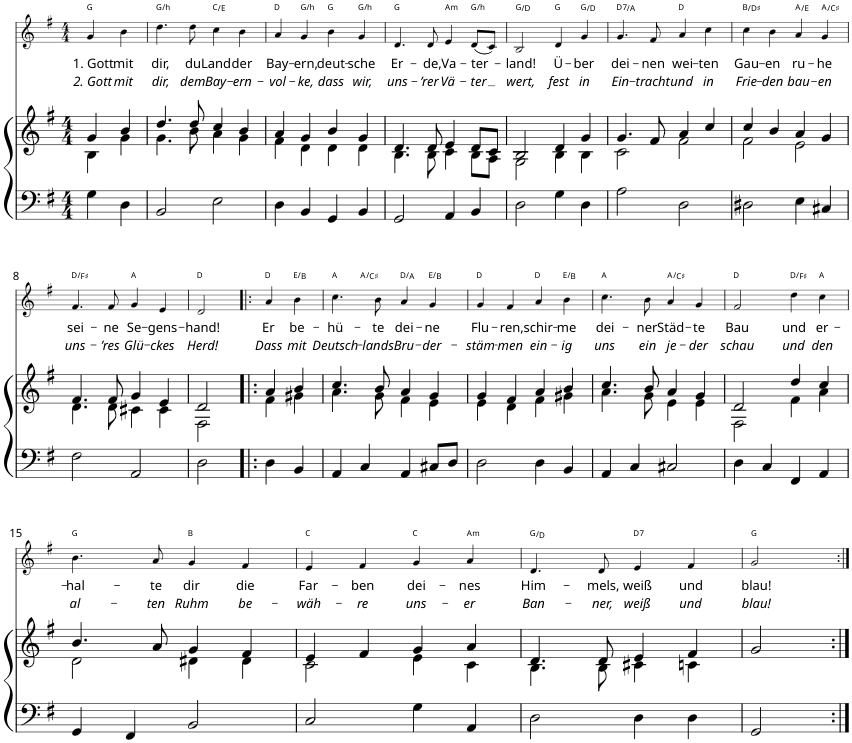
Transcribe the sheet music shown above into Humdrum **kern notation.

**kern	**kern	**kern	**text	**text	**harte
*part2	*part2	*part1	*part1	*part1	*part1
*staff3	*staff2	*staff1	*staff1	*staff1	*
*I"Piano	*	*I"P1	*	*	*
*I'Pno	*	*	*	*	*
*	*	*stria5	*	*	*
*clefF4	*clefG2	*clefG2	*	*	*
*k[f#]	*k[f#]	*k[f#]	*	*	*
*G:	*G:	*G:	*	*	*
*M4/4	*M4/4	*M4/4	*	*	*
=1	=1	=1	=1	=1	=1
*	*^	*	*	*	*
!	!	!	!	!LO:LY:b	!LO:LY:b	!
4G\	4g/	4B\	4g/	1. Gott	2. Gott	G:maj
!	!	!	!	!LO:LY:b	!LO:LY:b	!
4D\	4b/	4g\	4b\	mit	mit	.
=2	=2	=2	=2	=2	=2	=2
!	!	!	!	!LO:LY:b	!LO:LY:b	!
2BB/	4.dd/	4.g\	4.dd\	dir,	dir,	G:maj
!	!	!	!	!LO:LY:b	!LO:LY:b	!
.	8dd/	8b\	8dd\	du	dem	.
!	!	!	!	!LO:LY:b	!LO:LY:b	!
2E\	4cc/	4a\	4cc\	Land	Bay-	C:maj/3
!	!	!	!	!LO:LY:b	!LO:LY:b	!
.	4b/	4g\	4b\	der	-ern-	.
=3	=3	=3	=3	=3	=3	=3
!	!	!	!	!LO:LY:b	!LO:LY:b	!
4D\	4a/	4f#\	4a/	Bay-	-vol-	D:maj
!	!	!	!	!LO:LY:b	!LO:LY:b	!
4BB/	4g/	4d\	4g/	-ern,	-ke,	G:maj
!	!	!	!	!LO:LY:b	!LO:LY:b	!
4GG/	4b/	4d\	4b\	deut-	dass	G:maj
!	!	!	!	!LO:LY:b	!LO:LY:b	!
4BB/	4g/	4d\	4g/	-sche	wir,	G:maj
=4	=4	=4	=4	=4	=4	=4
!	!	!	!	!LO:LY:b	!LO:LY:b	!
2GG/	4.d/	4.B\	4.d/	Er-	uns-	G:maj
!	!	!	!	!LO:LY:b	!LO:LY:b	!
.	8d/	8B\	8d/	-de,	-’rer	.
!	!	!	!	!LO:LY:b	!LO:LY:b	!LO:H:kt=m
4AA/	4e/	4c\	4e/	Va-	Vä-	A:min
!	!	!	!	!LO:LY:b	!LO:LY:b	!
4BB/	8d/L	8B\L	(8d/L	-ter-	ter	G:maj
.	8c/J	8A\J	8c/J)	.	.	.
=5	=5	=5	=5	=5	=5	=5
!	!	!	!	!LO:LY:b	!LO:LY:b	!
2D\	2B/	2G\	2B/	-land!	wert,	G:maj/5
!	!	!	!	!LO:LY:b	!LO:LY:b	!
4G\	4d/	4B\	4d/	Ü-	fest	G:maj
!	!	!	!	!LO:LY:b	!LO:LY:b	!
4D\	4g/	4B\	4g/	-ber	in	G:maj/5
=6	=6	=6	=6	=6	=6	=6
!	!	!	!	!LO:LY:b	!LO:LY:b	!LO:H:kt=7
2A\	4.g/	2c\	4.g/	dei-	Ein-	D:7/5
!	!	!	!	!LO:LY:b	!LO:LY:b	!
.	8f#/	.	8f#/	-nen	-tracht	.
!	!	!	!	!LO:LY:b	!LO:LY:b	!
2D\	4a/	2f#\	4a/	wei-	und	D:maj
!	!	!	!	!LO:LY:b	!LO:LY:b	!
.	4cc/	.	4cc\	-ten	in	.
=7	=7	=7	=7	=7	=7	=7
!	!	!	!	!LO:LY:b	!LO:LY:b	!
2D#X\	4cc/	2f#\	4cc\	Gau-	Frie-	B:maj/3
!	!	!	!	!LO:LY:b	!LO:LY:b	!
.	4b/	.	4b\	-en	-den	.
!	!	!	!	!LO:LY:b	!LO:LY:b	!
4E\	4a/	2e\	4a/	ru-	bau-	A:maj/5
!	!	!	!	!LO:LY:b	!LO:LY:b	!
4C#X/	4g/	.	4g/	-he	-en	A:maj/3
!!LO:LB:g=z
=8	=8	=8	=8	=8	=8	=8
!	!	!	!	!LO:LY:b	!LO:LY:b	!
2F#\	4.f#/	4.d\	4.f#/	sei-	uns-	D:maj/3
!	!	!	!	!LO:LY:b	!LO:LY:b	!
.	8f#/	8d\	8f#/	-ne	-’res	.
!	!	!	!	!LO:LY:b	!LO:LY:b	!
2AA/	4g/	4c#X\	4g/	Se-	Glü-	A:maj
!	!	!	!	!LO:LY:b	!LO:LY:b	!
.	4e/	4c#\	4e/	-gens-	-ckes	.
=9	=9	=9	=9	=9	=9	=9
!	!	!	!	!LO:LY:b	!LO:LY:b	!
2D\	2d/	2F#\	2d/	-hand!	Herd!	D:maj
=10!|:	=10!|:	=10!|:	=10!|:	=10!|:	=10!|:	=10!|:
!	!	!	!	!LO:LY:b	!LO:LY:b	!
4D\	4a/	4f#\	4a/	Er	Dass	D:maj
!	!	!	!	!LO:LY:b	!LO:LY:b	!
4BB/	4b/	4g#X\	4b\	be-	mit	E:maj/5
=11	=11	=11	=11	=11	=11	=11
!	!	!	!	!LO:LY:b	!LO:LY:b	!
*	*	*	*^	*	*	*
4AA/	4.cc/	4.a\	4.cc\	4ryy	-hü-	Deutsch-	A:maj
4C/	.	.	.	2.ryy	.	.	A:maj/3
!	!	!	!	!	!LO:LY:b	!LO:LY:b	!
.	8b/	8g\	8b\	.	-te	-lands	.
!	!	!	!	!	!LO:LY:b	!LO:LY:b	!
4AA/	4a/	4f#\	4a/	.	dei-	Bru-	D:maj/5
!	!	!	!	!	!LO:LY:b	!LO:LY:b	!
8C#X/L	4g/	4e\	4g/	.	-ne	-der-	E:maj/5
8D/J	.	.	.	.	.	.	.
=12	=12	=12	=12	=12	=12	=12	=12
!	!	!	!	!	!LO:LY:b	!LO:LY:b	!
*	*	*	*v	*v	*	*	*
2D\	4g/	4e\	4g/	Flu-	-stäm-	D:maj
!	!	!	!	!LO:LY:b	!LO:LY:b	!
.	4f#/	4d\	4f#/	-ren,	-men	.
!	!	!	!	!LO:LY:b	!LO:LY:b	!
4D\	4a/	4f#\	4a/	schir-	ein-	D:maj
!	!	!	!	!LO:LY:b	!LO:LY:b	!
4BB/	4b/	4g#X\	4b\	-me	-ig	E:maj/5
=13	=13	=13	=13	=13	=13	=13
!	!	!	!	!LO:LY:b	!LO:LY:b	!
4AA/	4.cc/	4.a\	4.cc\	dei-	uns	A:maj
4C/	.	.	.	.	.	.
!	!	!	!	!LO:LY:b	!LO:LY:b	!
.	8b/	8g\	8b\	-ner	ein	.
!	!	!	!	!LO:LY:b	!LO:LY:b	!
2C#X/	4a/	4e\	4a/	Städ-	je-	A:maj/3
!	!	!	!	!LO:LY:b	!LO:LY:b	!
.	4g/	4e\	4g/	-te	-der	.
=14	=14	=14	=14	=14	=14	=14
!	!	!	!	!LO:LY:b	!LO:LY:b	!
4D\	2d/	2F#\	2f#/	Bau	schau	D:maj
4C/	.	.	.	.	.	.
!	!	!	!	!LO:LY:b	!LO:LY:b	!
4FF#/	4dd/	4f#\	4dd\	und	und	D:maj/3
!	!	!	!	!LO:LY:b	!LO:LY:b	!
4AA/	4cc/	4a\	4cc\	er-	den	A:maj
!!LO:LB:g=z
=15	=15	=15	=15	=15	=15	=15
!	!	!	!	!LO:LY:b	!LO:LY:b	!
4GG/	4.b/	2d\	4.b\	-hal-	al-	G:maj
4FF#/	.	.	.	.	.	.
!	!	!	!	!LO:LY:b	!LO:LY:b	!
.	8a/	.	8a/	-te	-ten	.
!	!	!	!	!LO:LY:b	!LO:LY:b	!
2BB/	4g/	4d#X\	4g/	dir	Ruhm	B:maj
!	!	!	!	!LO:LY:b	!LO:LY:b	!
.	4f#/	4d#\	4f#/	die	be-	.
=16	=16	=16	=16	=16	=16	=16
!	!	!	!	!LO:LY:b	!LO:LY:b	!
2C/	4e/	2c\	4e/	Far-	-wäh-	C:maj
!	!	!	!	!LO:LY:b	!LO:LY:b	!
.	4f#/	.	4f#/	-ben	-re	.
!	!	!	!	!LO:LY:b	!LO:LY:b	!
4G\	4g/	4e\	4g/	dei-	uns-	C:maj
!	!	!	!	!LO:LY:b	!LO:LY:b	!LO:H:kt=m
4AA/	4a/	4c\	4a/	-nes	-er	A:min
=17	=17	=17	=17	=17	=17	=17
!	!	!	!	!LO:LY:b	!LO:LY:b	!
2D\	4.d/	4.B\	4.d/	Him-	Ban-	G:maj/5
!	!	!	!	!LO:LY:b	!LO:LY:b	!
.	8d/	8B\	8d/	-mels,	-ner,	.
!	!	!	!	!LO:LY:b	!LO:LY:b	!LO:H:kt=7
4D\	4e/	4c#X\	4e/	weiß	weiß	D:7
!	!	!	!	!LO:LY:b	!LO:LY:b	!
4D\	4f#/	4cn\	4f#/	und	und	.
=18	=18	=18	=18	=18	=18	=18
!	!	!	!	!LO:LY:b	!LO:LY:b	!
*	*v	*v	*	*	*	*
2GG/	2g/	2g/	blau!	blau!	G:maj
=:|!	=:|!	=:|!	=:|!	=:|!	=:|!
*-	*-	*-	*-	*-	*-
